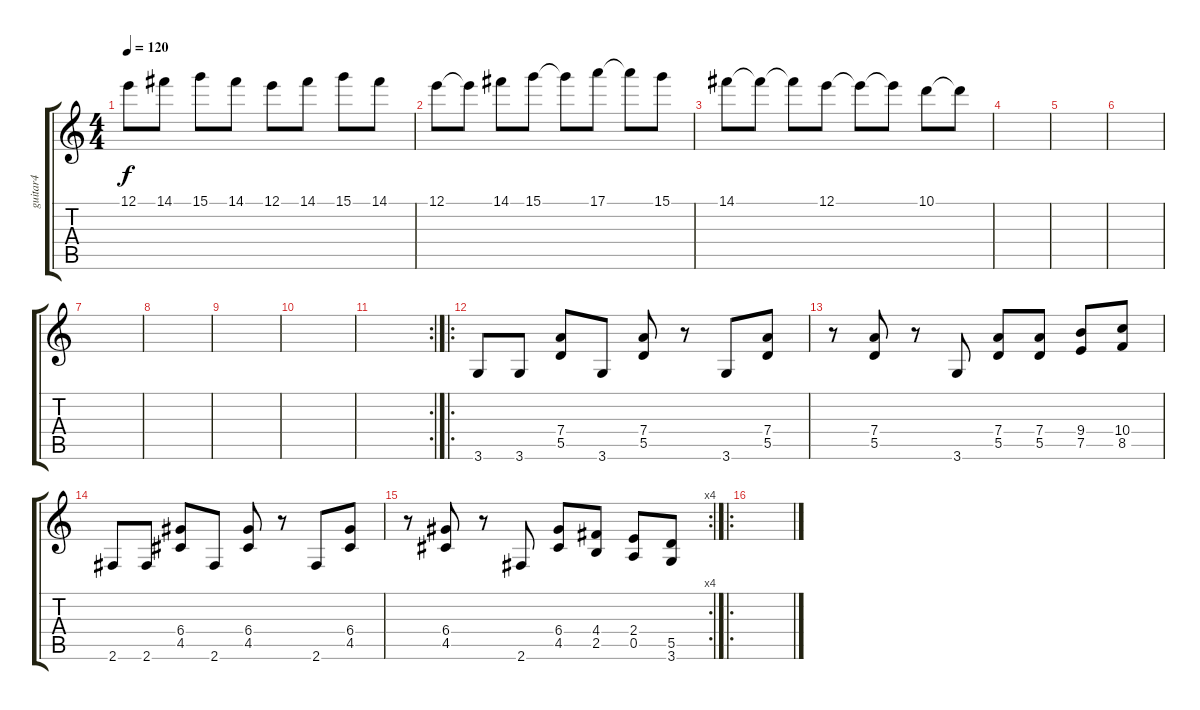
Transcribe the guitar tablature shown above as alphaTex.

\track ("guitar4" "guitar4") {instrument distortionguitar}
\staff {score tabs}
\tuning (E4 B3 G3 D3 A2 E2) {hide}
\ts (4 4)
\tempo 120
\clef g2
\ks c
12.1.8{dy f} 14.1.8 15.1.8 14.1.8 12.1.8 14.1.8 15.1.8 14.1.8 |
12.1.8 12.1{t}.8 14.1.8 15.1.8 15.1{t}.8 17.1.8 17.1{t}.8 15.1.8 |
14.1.8 14.1{t}.8 14.1{t}.8 12.1.8 12.1{t}.8 12.1{t}.8 10.1.8 10.1{t}.8 |
|
|
|
|
|
|
|
\rc 2
|
\ro
3.6.8{volume 16 balance 8 instrument distortionguitar} 3.6.8 (7.4 5.5).8{instrument overdrivenguitar} 3.6.8{instrument distortionguitar} (7.4 5.5).8{instrument overdrivenguitar} r.8 3.6.8{instrument distortionguitar} (7.4 5.5).8{instrument overdrivenguitar} |
r.8 (7.4 5.5).8 r.8 3.6.8{instrument distortionguitar} (7.4 5.5).8{instrument overdrivenguitar} (7.4 5.5).8 (9.4 7.5).8 (10.4 8.5).8 |
2.6.8{instrument distortionguitar} 2.6.8 (6.4 4.5).8{instrument overdrivenguitar} 2.6.8{instrument distortionguitar} (6.4 4.5).8{instrument overdrivenguitar} r.8 2.6.8{instrument distortionguitar} (6.4 4.5).8{instrument overdrivenguitar} |
\rc 4
r.8 (6.4 4.5).8 r.8 2.6.8{instrument distortionguitar} (6.4 4.5).8{instrument overdrivenguitar} (4.4 2.5).8 (2.4 0.5).8 (5.5 3.6).8 |
\ro
